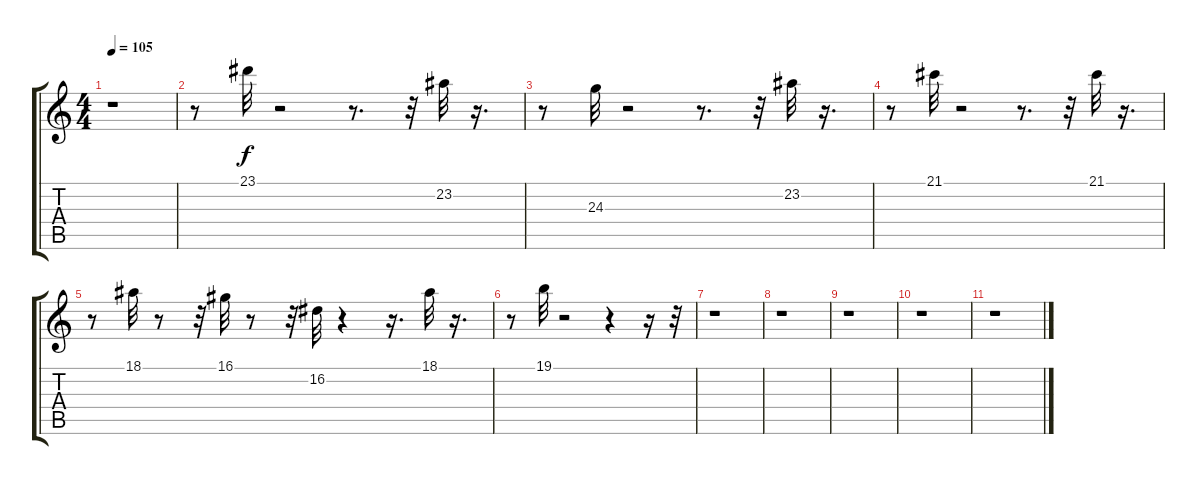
\track "" {instrument pad1newage}
\staff {score tabs}
\tuning (E4 B3 G3 D3 A2 E2) {hide}
\ts (4 4)
\tempo 105
\clef g2
\ks c
r.1{dy f} |
r.8 23.1.32 r.2 r.8{d} r.32 23.2.32 r.16{d} |
r.8 24.3.32 r.2 r.8{d} r.32 23.2.32 r.16{d} |
r.8 21.1.32 r.2 r.8{d} r.32 21.1.32 r.16{d} |
r.8 18.1.32 r.8 r.32 16.1.32 r.8 r.32 16.2.32 r.4 r.16{d} 18.1.32 r.16{d} |
r.8 19.1.32 r.2 r.4 r.16 r.32 |
r.1 |
r.1 |
r.1 |
r.1 |
r.1
